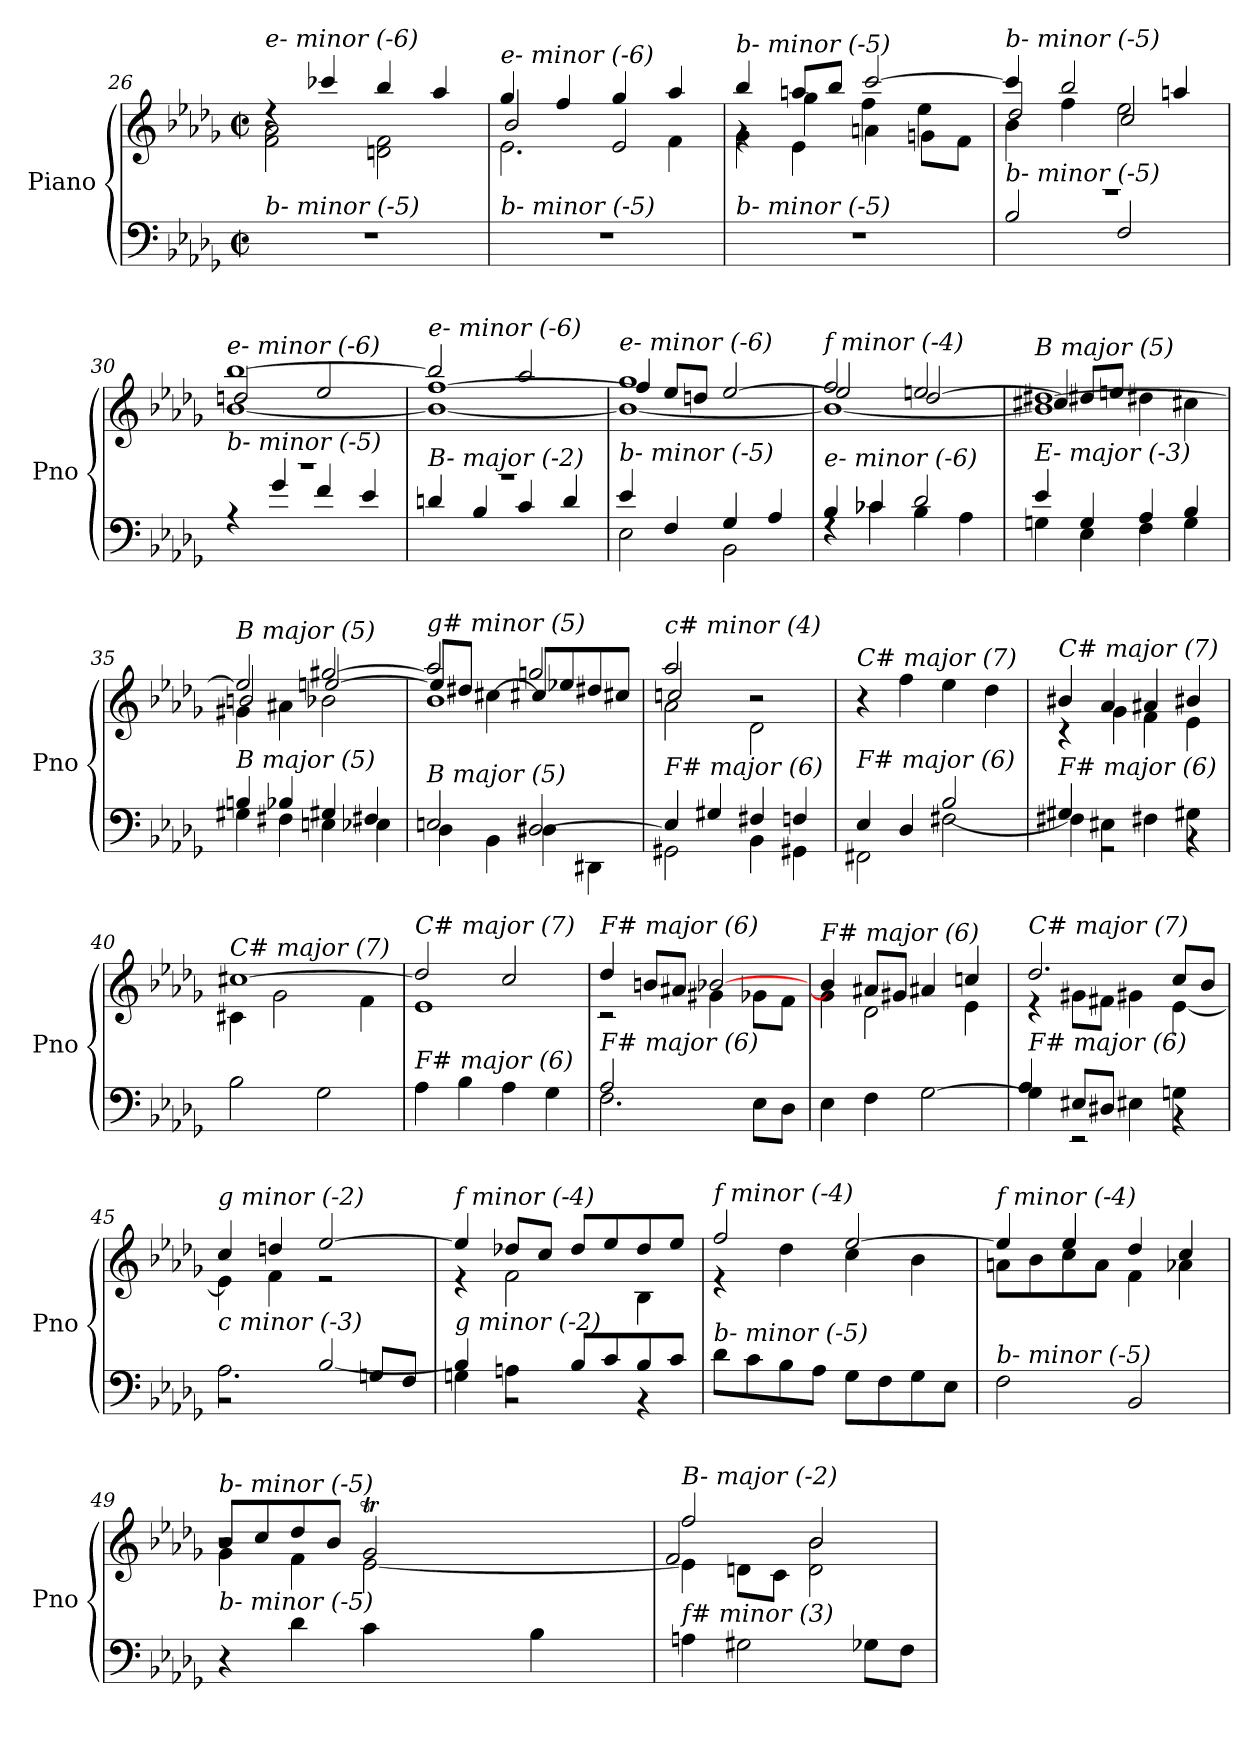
**kern	**kern
*part1	*part1
*staff2	*staff1
*I"Piano	*
*I'Pno	*
*clefF4	*clefG2
*k[b-e-a-d-g-]	*k[b-e-a-d-g-]
*M2/2	*M2/2
*met(c|)	*met(c|)
=26	=26
*	*^
!	!LO:TX:i:t=e- minor (-6)	!
!LO:TX:i:t=b- minor (-5)	!	!
1r	4rdd	2f\ 2a-\
.	4ccc-X/	.
.	4bb-/	2dn\ 2f\
.	4aa-/	.
=27	=27	=27
*	*	*^
!	!LO:TX:i:t=e- minor (-6)	!	!
!LO:TX:i:t=b- minor (-5)	!	!	!
1r	4gg-/	2.e-\	2b-/
.	4ff/	.	.
.	4gg-/	.	2e-/
.	4aa-/	4f\	.
=28	=28	=28	=28
!	!LO:TX:i:t=b- minor (-5)	!	!
!LO:TX:i:t=b- minor (-5)	!	!	!
1r	4bb-/	4g-\	4rg
.	8aan/L	4e-\	4gg-\
.	8bb-/J	.	.
.	[2ccc/	4an\	4ff\
.	.	8gn\L	4ee-\
.	.	8f\J	.
=29	=29	=29	=29
*^	*	*	*
!	!	!LO:TX:i:t=b- minor (-5)	!	!
!LO:TX:i:t=b- minor (-5)	!	!	!	!
1r	2B-/	4ccc/]	4b-\	2dd-/
.	.	2bb-/	4ff\	.
.	2F/	.	2ee-\	2cc/
.	.	4aan/	.	.
=30	=30	=30	=30	=30
!	!	!LO:TX:i:t=e- minor (-6)	!	!
!LO:TX:i:t=b- minor (-5)	!	!	!	!
1r	4rA	[1bb-	[1b-	2ddn/
.	4g-/	.	.	.
.	4f/	.	.	2ee-/
.	4e-/	.	.	.
!!LO:PB:g=z	!!	!!
=31	=31	=31	=31	=31
!	!	!LO:TX:i:t=e- minor (-6)	!	!
!LO:TX:i:t=B- major (-2)	!	!	!	!
1r	4dn/	2bb-/]	1b-_	[1ff
.	4B-/	.	.	.
.	4c/	2aa-/	.	.
.	4d/	.	.	.
=32	=32	=32	=32	=32
!	!	!LO:TX:i:t=e- minor (-6)	!	!
!LO:TX:i:t=b- minor (-5)	!	!	!	!
4e-/	2E-\	1gg-	1b-_	4ff/]
4F/	.	.	.	8ee-/L
.	.	.	.	8ddn/J
4G-/	2BB-\	.	.	[2ee-/
4A-/	.	.	.	.
=33	=33	=33	=33	=33
!	!	!LO:TX:i:t=f minor (-4)	!	!
!LO:TX:i:t=e- minor (-6)	!	!	!	!
4B-/	4rF	2ff/	1b-_	2ee-/]
4c-X/	4c-\	.	.	.
2d-/	4B-\	2eeni/	.	[2dd-/
.	4A-\	.	.	.
=34	=34	=34	=34	=34
!	!	!LO:TX:i:t=B major (5)	!	!
!LO:TX:i:t=E- major (-3)	!	!	!	!
4e-/	4Gn\	[1dd#Xi	1b-]	4cc#Xi/]
4G/	4E-\	.	.	8dd#Xi/L
.	.	.	.	8eeni/J
4A-/	4F\	.	.	4dd#Xi\
4B-/	4G\	.	.	4cc#Xi\
=35	=35	=35	=35	=35
!	!	!LO:TX:i:t=B major (5)	!	!
!LO:TX:i:t=B major (5)	!	!	!	!
4Bni/	4G#Xi\	2ee-/]	4g#Xi\	2bni/
4B-/	4F#Xi\	.	4a#Xi\	.
4G#Xi/	4Eni\	[2gg#Xi/	2b-i\	[2eeni/
4F#Xi/	4E-\	.	.	.
=36	=36	=36	=36	=36
!	!	!LO:TX:i:t=g# minor (5)	!	!
!LO:TX:i:t=B major (5)	!	!	!	!
2Eni/	4D-\	2aa-/]	1b-	8eeni/L]
.	.	.	.	8dd#Xi/J
.	4BB-\	.	.	[4cc#Xi\
[2D#Xi/	4D#Xi\	2ggn/	.	8cc#Xi/L]
.	.	.	.	8ee-Xi/
.	4DD#Xi\	.	.	8dd#Xi/
.	.	.	.	8cc#Xi/J
!!LO:LB:g=z	!!	!!
=37	=37	=37	=37	=37
!	!	!LO:TX:i:t=c# minor (4)	!	!
!LO:TX:i:t=F# major (6)	!	!	!	!
4E-/]	2GG#Xi\	2aa-/	2a-\	2ccn/
4G#Xi/	.	.	.	.
4F#Xi/	4BB-\	2r	2d-\	2r
4F/	4GG#Xi\	.	.	.
*	*	*v	*v	*v
=38	=38	=38
!	!	!LO:TX:i:t=C# major (7)
!LO:TX:i:t=F# major (6)	!	!
4E-/	2FF#Xi\	4r
4D-/	.	4ff\
2B-/	[2F#Xi\	4ee-\
.	.	4dd-\
=39	=39	=39
*	*	*^
!	!	!LO:TX:i:t=C# major (7)	!
!LO:TX:i:t=F# major (6)	!	!	!
4G#Xi/	4F#Xi\]	4b#Xi/	4r
4E#Xi\	2r	4a-/	4g-\
4F#Xi\	.	4a#Xi/	4f\
4G#Xi\	4r	4b#Xi/	4e-\
=40	=40	=40	=40
!	!	!LO:TX:i:t=C# major (7)	!
!LO:TX:i:t=F# major (6)	!	!	!
*v	*v	*	*
2B-\	[1cc#Xi	4c#Xi\
.	.	2g-\
2G-\	.	.
.	.	4f\
=41	=41	=41
!	!LO:TX:i:t=C# major (7)	!
!LO:TX:i:t=F# major (6)	!	!
4A-j\	2dd-/]	1e-
4B-\	.	.
4A-j\	2cc/	.
4G-\	.	.
=42	=42	=42
*^	*	*
!	!	!LO:TX:i:t=F# major (6)	!
!LO:TX:i:t=F# major (6)	!	!	!
2A-/	2.F\	4dd-/	2r
.	.	8bni/L	.
.	.	8a#Xi/J	.
2ryy	.	[2b-i/	4g#Xi\
.	8E-\L	.	8g-\L
.	8D-\J	.	8f\J
=43	=43	=43	=43
!	!	!LO:TX:i:t=F# major (6)	!
!LO:TX:i:t=F# major (6)	!	!	!
*v	*v	*	*
4E-\	4bni/]	4g-\
4F\	8a#Xi/L	2d-\
.	8g#Xi/J	.
[2G-\	4a#Xi/	.
.	4ccn/	4e-\
!!LO:LB:g=z	!!
=44	=44	=44
*^	*	*
!	!	!LO:TX:i:t=C# major (7)	!
!LO:TX:i:t=F# major (6)	!	!	!
4G-\]	4A-/	2.dd-/	4r
8E#Xi/L	2r	.	8g#Xi\L
8D#Xi/J	.	.	8f#Xi\J
4E#Xi\	.	.	4g#Xi\
4Gn\	4r	8cc/L	[4e-\
.	.	8b-/J	.
=45	=45	=45	=45
!	!	!LO:TX:i:t=g minor (-2)	!
!LO:TX:i:t=c minor (-3)	!	!	!
2.A-\	2r	4cc/	4e-\]
.	.	4ddn/	4f\
.	[2B-/	[2ee-/	2r
8Gn/L	.	.	.
8F/J	.	.	.
=46	=46	=46	=46
!	!	!LO:TX:i:t=f minor (-4)	!
!LO:TX:i:t=g minor (-2)	!	!	!
4Gn\	4B-/]	4ee-/]	4r
4An\	2r	8dd-X/L	2f\
.	.	8cc/J	.
8B-/L	.	8dd-/L	.
8c/	.	8ee-/	.
8B-/	4r	8dd-/	4B-\
8c/J	.	8ee-/J	.
*v	*v	*	*
=47	=47	=47
!	!LO:TX:i:t=f minor (-4)	!
!LO:TX:i:t=b- minor (-5)	!	!
8d-\L	2ff/	4r
8c\	.	.
8B-\	.	4dd-\
8A-\J	.	.
8G-\L	[2ee-/	4cc\
8F\	.	.
8G-\	.	4b-\
8E-\J	.	.
=48	=48	=48
!	!LO:TX:i:t=f minor (-4)	!
!LO:TX:i:t=b- minor (-5)	!	!
2F\	4ee-/]	8an\L
.	.	8b-\
.	4ee-/	8cc\
.	.	8a\J
2BB-/	4dd-/	4f\
.	4cc/	4a-X\
!!LO:LB:g=z
=49	=49	=49
*	*	*^
!	!LO:TX:i:t=b- minor (-5)	!	!
!LO:TX:i:t=b- minor (-5)	!	!	!
4r	8b-/L	4g-\	2r
.	8cc/	.	.
4d-\	8dd-/	4f\	.
.	8b-/J	.	.
4c\	2g-T/	[2e-\	32a-LLLyy
.	.	.	32g-yy
.	.	.	32a-yy
.	.	.	32g-yy
.	.	.	32a-yy
.	.	.	32g-yy
.	.	.	32a-yy
.	.	.	32g-JJJyy
4B-\	.	.	32a-LLLyy
.	.	.	32g-yy
.	.	.	32a-yy
.	.	.	32g-Jyy
.	.	.	16fyy
.	.	.	16g-JJyy
=50	=50	=50	=50
!	!LO:TX:i:t=B- major (-2)	!	!
!LO:TX:i:t=f# minor (3)	!	!	!
4An\	2ff/	4e-\]	2f/
2G#Xi\	.	8dn\L	.
.	.	8c\J	.
.	2b-/	2d\	2b-\
8G-\L	.	.	.
8F\J	.	.	.
*	*v	*v	*v
=	=
*-	*-
